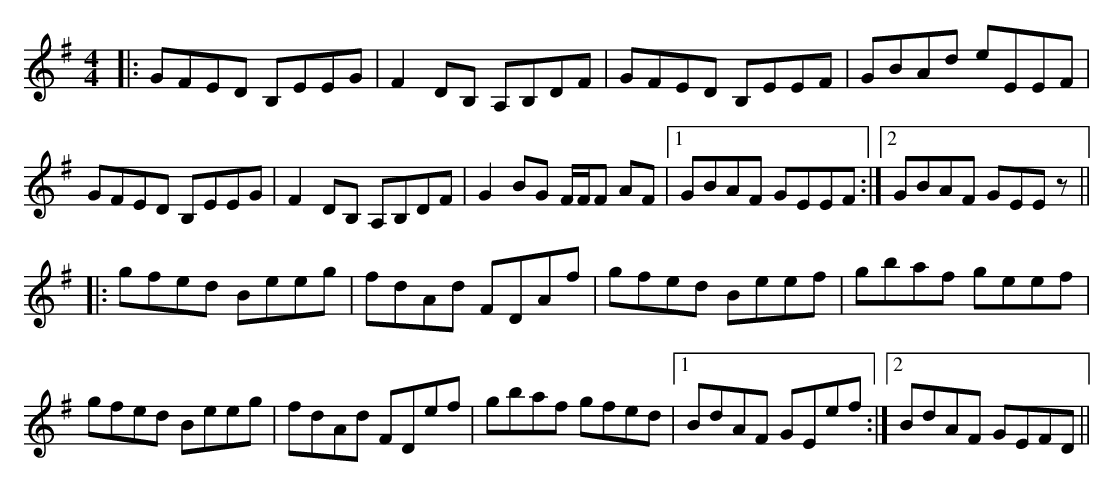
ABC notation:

X:1
M:4/4
K:Emin
|:GFED B,EEG|F2 DB, A,B,DF|GFED B,EEF|GBAd eEEF|
GFED B,EEG|F2 DB, A,B,DF|G2 BG F/F/F AF|1 GBAF GEEF:|2 GBAF GEEz||
|:gfed Beeg|fdAd FDAf|gfed Beef|gbaf geef|
gfed Beeg|fdAd FDef|gbaf gfed|1 BdAF GEef:|2 BdAF GEFD||
